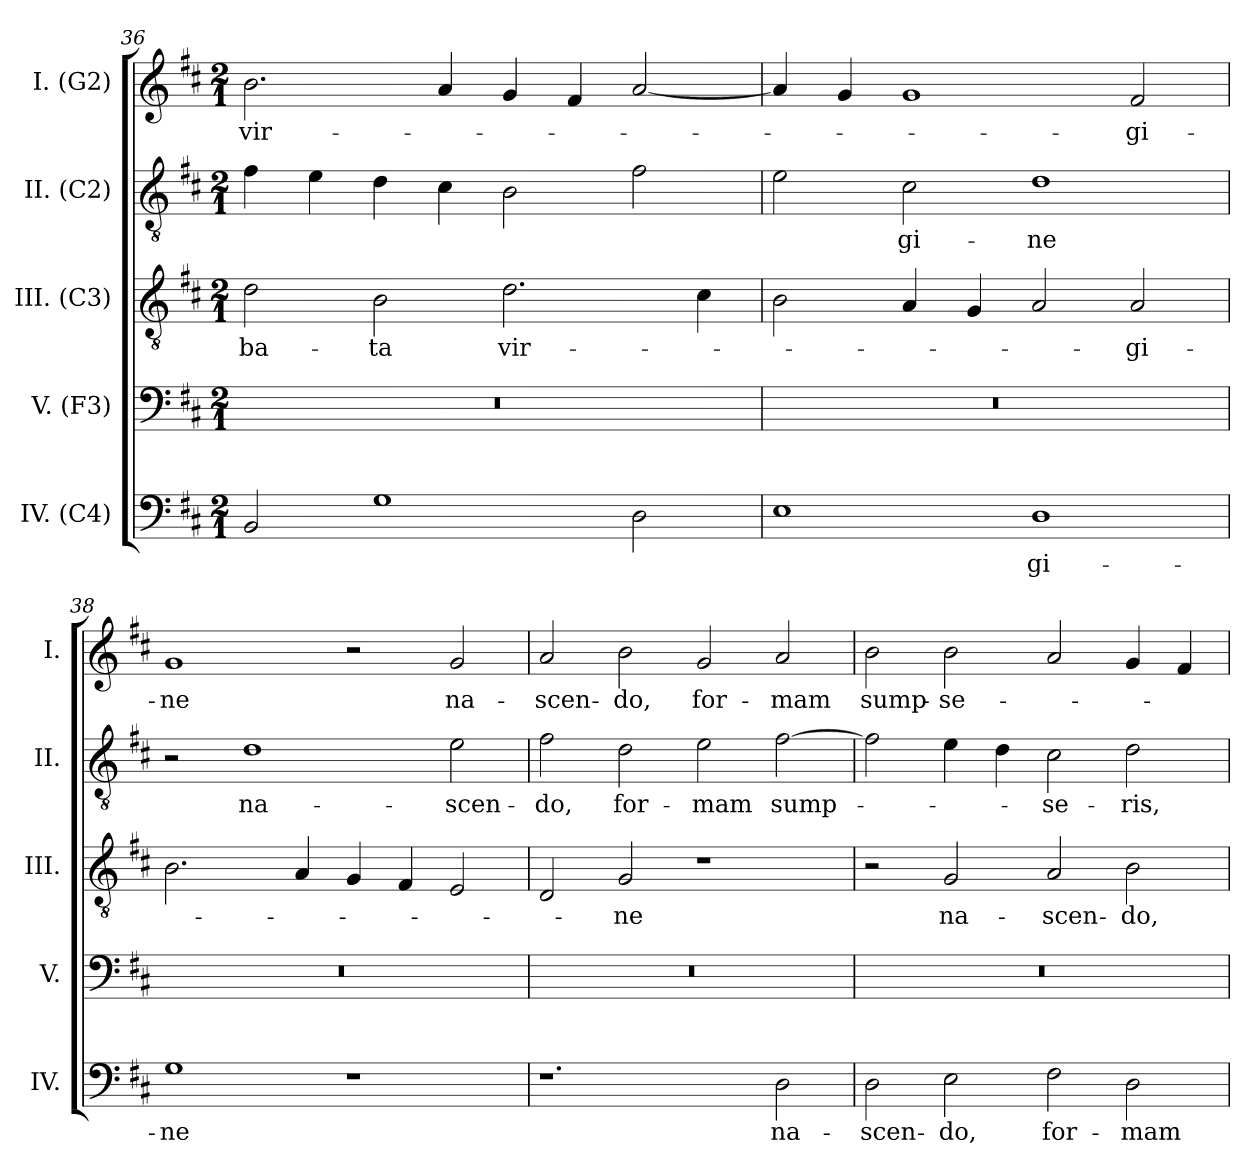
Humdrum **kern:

**kern	**text	**kern	**kern	**text	**kern	**text	**kern	**text
*part5	*part5	*part4	*part3	*part3	*part2	*part2	*part1	*part1
*staff5	*staff5	*staff4	*staff3	*staff3	*staff2	*staff2	*staff1	*staff1
*I"IV. (C4)	*	*I"V. (F3)	*I"III. (C3)	*	*I"II. (C2)	*	*I"I. (G2)	*
*I'IV.	*	*I'V.	*I'III.	*	*I'II.	*	*I'I.	*
!!LO:LB:g=z
*clefF4	*	*clefF4	*clefGv2	*	*clefGv2	*	*clefG2	*
*	*	*	*ITrd7c12	*	*	*	*	*
*k[f#c#]	*	*k[f#c#]	*k[f#c#]	*	*k[f#c#]	*	*k[f#c#]	*
*D:	*	*D:	*D:	*	*D:	*	*D:	*
*M2/1	*	*M2/1	*M2/1	*	*M2/1	*	*M2/1	*
=36	=36	=36	=36	=36	=36	=36	=36	=36
!	!	!LO:N:vis=1	!	!	!	!	!	!
!	!	!	!	!LO:LY:b:color=#000000	!	!	!	!
!	!	!	!	!	!	!	!	!LO:LY:b:color=#000000
2BBi/	.	0r	2Di\	-ba-	4f#i\	.	2.bi\	vir-
.	.	.	.	.	4ei\	.	.	.
!	!	!	!	!LO:LY:b:color=#000000	!	!	!	!
1Gi	.	.	2BBi\	-ta	4di\	.	.	.
.	.	.	.	.	4c#i\	.	4ai/	.
!	!	!	!	!LO:LY:b:color=#000000	!	!	!	!
.	.	.	2.Di\	vir-	2Bi\	.	4gi/	.
.	.	.	.	.	.	.	4f#i/	.
2Di\	.	.	.	.	2f#i\	.	[2ai/	.
.	.	.	4C#i\	.	.	.	.	.
=37	=37	=37	=37	=37	=37	=37	=37	=37
!	!	!LO:N:vis=1	!	!	!	!	!	!
1Ei	.	0r	2BBi\	.	2ei\	.	4ai/]	.
.	.	.	.	.	.	.	4gi/	.
!	!	!	!	!	!	!LO:LY:b:color=#000000	!	!
.	.	.	4AAi/	.	2c#i\	-gi-	1gi	.
.	.	.	4GGi/	.	.	.	.	.
!	!LO:LY:b:color=#000000	!	!	!	!	!	!	!
!	!	!	!	!	!	!LO:LY:b:color=#000000	!	!
1Di	-gi-	.	2AAi/	.	1di	-ne	.	.
!	!	!	!	!LO:LY:b:color=#000000	!	!	!	!
!	!	!	!	!	!	!	!	!LO:LY:b:color=#000000
.	.	.	2AAi/	-gi-	.	.	2f#i/	-gi-
=38	=38	=38	=38	=38	=38	=38	=38	=38
!	!LO:LY:b:color=#000000	!LO:N:vis=1	!	!	!	!	!	!
!	!	!	!	!	!	!	!	!LO:LY:b:color=#000000
1Gi	-ne	0r	2.BBi\	.	2r	.	1gi	-ne
!	!	!	!	!	!	!LO:LY:b:color=#000000	!	!
.	.	.	.	.	1di	na-	.	.
.	.	.	4AAi/	.	.	.	.	.
1r	.	.	4GGi/	.	.	.	2r	.
.	.	.	4FF#i/	.	.	.	.	.
!	!	!	!	!	!	!LO:LY:b:color=#000000	!	!
!	!	!	!	!	!	!	!	!LO:LY:b:color=#000000
.	.	.	2EEi/	.	2ei\	-scen-	2gi/	na-
=39	=39	=39	=39	=39	=39	=39	=39	=39
!	!	!LO:N:vis=1	!	!	!	!	!	!
!	!	!	!	!	!	!LO:LY:b:color=#000000	!	!
!	!	!	!	!	!	!	!	!LO:LY:b:color=#000000
1.r	.	0r	2DDi/	.	2f#i\	-do,	2ai/	-scen-
!	!	!	!	!LO:LY:b:color=#000000	!	!	!	!
!	!	!	!	!	!	!LO:LY:b:color=#000000	!	!
!	!	!	!	!	!	!	!	!LO:LY:b:color=#000000
.	.	.	2GGi/	-ne	2di\	for-	2bi\	-do,
!	!	!	!	!	!	!LO:LY:b:color=#000000	!	!
!	!	!	!	!	!	!	!	!LO:LY:b:color=#000000
.	.	.	1r	.	2ei\	-mam	2gi/	for-
!	!LO:LY:b:color=#000000	!	!	!	!	!	!	!
!	!	!	!	!	!	!LO:LY:b:color=#000000	!	!
!	!	!	!	!	!	!	!	!LO:LY:b:color=#000000
2Di\	na-	.	.	.	[2f#i\	sump-	2ai/	-mam
=40	=40	=40	=40	=40	=40	=40	=40	=40
!	!LO:LY:b:color=#000000	!LO:N:vis=1	!	!	!	!	!	!
!	!	!	!	!	!	!	!	!LO:LY:b:color=#000000
2Di\	-scen-	0r	2r	.	2f#i\]	.	2bi\	sump-
!	!LO:LY:b:color=#000000	!	!	!	!	!	!	!
!	!	!	!	!LO:LY:b:color=#000000	!	!	!	!
!	!	!	!	!	!	!	!	!LO:LY:b:color=#000000
2Ei\	-do,	.	2GGi/	na-	4ei\	.	2bi\	-se-
.	.	.	.	.	4di\	.	.	.
!	!LO:LY:b:color=#000000	!	!	!	!	!	!	!
!	!	!	!	!LO:LY:b:color=#000000	!	!	!	!
!	!	!	!	!	!	!LO:LY:b:color=#000000	!	!
2F#i\	for-	.	2AAi/	-scen-	2c#i\	-se-	2ai/	.
!	!LO:LY:b:color=#000000	!	!	!	!	!	!	!
!	!	!	!	!LO:LY:b:color=#000000	!	!	!	!
!	!	!	!	!	!	!LO:LY:b:color=#000000	!	!
2Di\	-mam	.	2BBi\	-do,	2di\	-ris,	4gi/	.
.	.	.	.	.	.	.	4f#i/	.
=	=	=	=	=	=	=	=	=
*-	*-	*-	*-	*-	*-	*-	*-	*-
